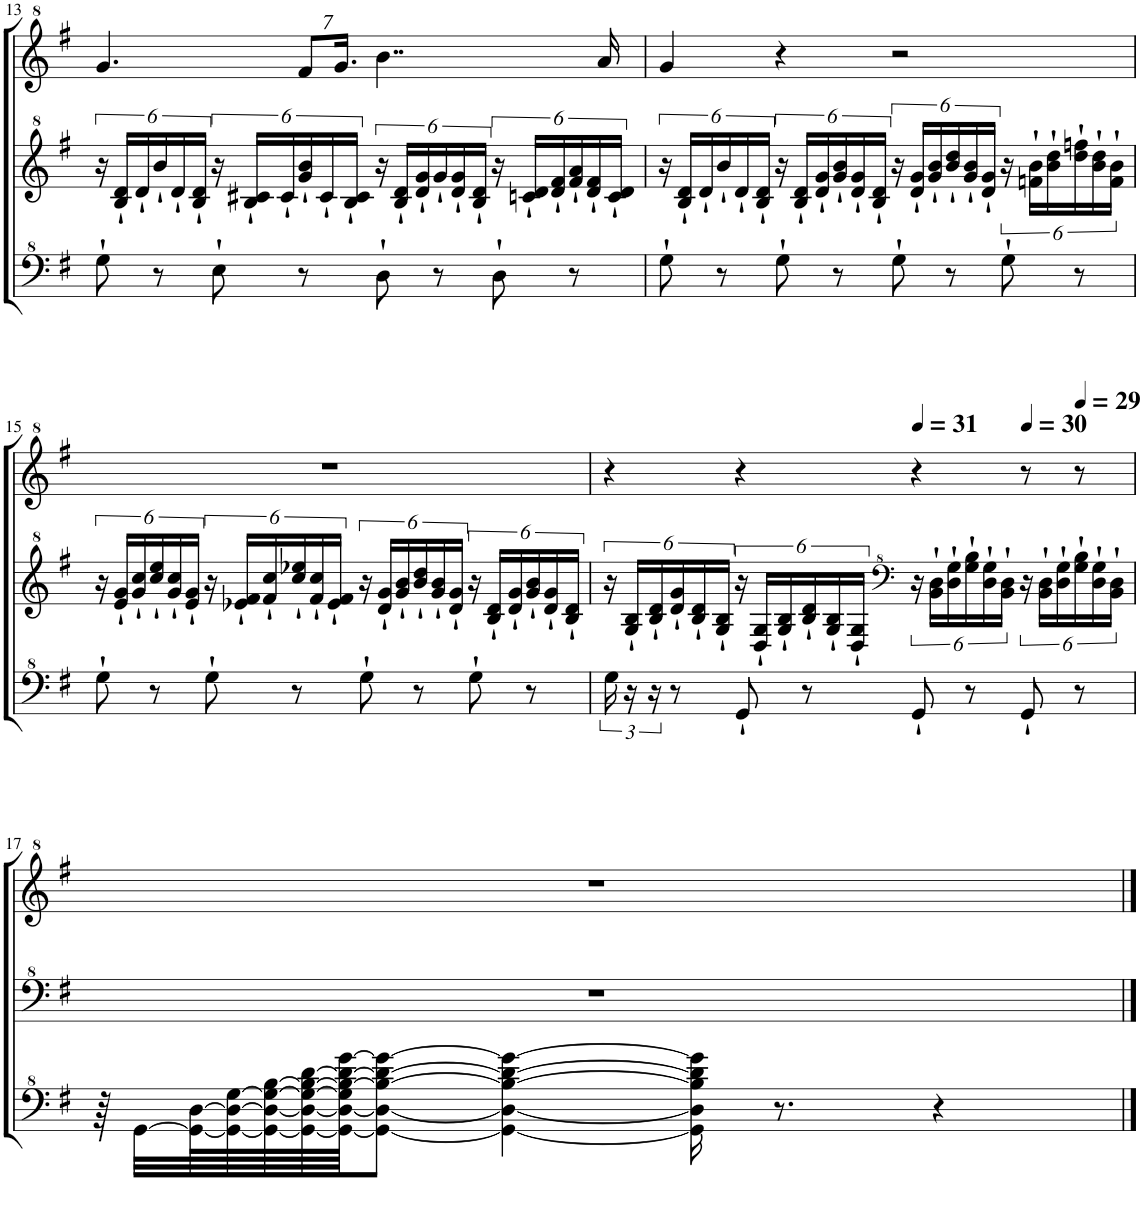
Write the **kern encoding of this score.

**kern	**kern	**kern
*part1	*part1	*part1
*staff3	*staff2	*staff1
*I"Model III	*	*
!!LO:PB:g=z
*clefF^4	*clefG^2	*clefG^2
*k[f#]	*k[f#]	*k[f#]
*M4/4	*M4/4	*M4/4
=13	=13	=13
8g`\	24r	4.gg/
.	24b/` 24dd/`LL	.
.	24dd`/	.
8r	24bb`/	.
.	24dd`/	.
.	24b/` 24dd/`JJ	.
8e`\	24r	.
.	24b/` 24cc#X/`LL	.
.	24cc#`/	.
*	*	*Xbrackettup
8r	24gg/` 24bb/`	14ff#/L
.	24cc#`/	.
.	.	28.gg/Jk
.	24b/` 24cc#/`JJ	.
8d`\	24r	4..bb\
.	24b/` 24dd/`LL	.
.	24dd/` 24gg/`	.
8r	24gg`/	.
.	24dd/` 24gg/`	.
.	24b/` 24dd/`JJ	.
8d`\	24r	.
.	24ccn/` 24dd/`LL	.
.	24dd/` 24ff#/`	.
8r	24ff#/` 24aa/`	.
.	24dd/` 24ff#/`	.
.	.	16aa/
.	24cc/` 24dd/`JJ	.
=14	=14	=14
8g`\	24r	4gg/
.	24b/` 24dd/`LL	.
.	24dd`/	.
8r	24bb`/	.
.	24dd`/	.
.	24b/` 24dd/`JJ	.
8g`\	24r	4r
.	24b/` 24dd/`LL	.
.	24dd/` 24gg/`	.
8r	24gg/` 24bb/`	.
.	24dd/` 24gg/`	.
.	24b/` 24dd/`JJ	.
8g`\	24r	2r
.	24dd/` 24gg/`LL	.
.	24gg/` 24bb/`	.
8r	24bb/` 24ddd/`	.
.	24gg/` 24bb/`	.
.	24dd/` 24gg/`JJ	.
8g`\	24r	.
.	24ffn\` 24bb\`LL	.
.	24bb\` 24ddd\`	.
8r	24ddd\` 24fffn\`	.
.	24bb\` 24ddd\`	.
.	24ff\` 24bb\`JJ	.
!!LO:LB:g=z
=15	=15	=15
8g`\	24r	1r
.	24ee/` 24gg/`LL	.
.	24gg/` 24ccc/`	.
8r	24ccc/` 24eee/`	.
.	24gg/` 24ccc/`	.
.	24ee/` 24gg/`JJ	.
8g`\	24r	.
.	24ee-X/` 24ff#/`LL	.
.	24ff#/` 24ccc/`	.
8r	24ccc/` 24eee-X/`	.
.	24ff#/` 24ccc/`	.
.	24ee-/` 24ff#/`JJ	.
8g`\	24r	.
.	24dd/` 24gg/`LL	.
.	24gg/` 24bb/`	.
8r	24bb/` 24ddd/`	.
.	24gg/` 24bb/`	.
.	24dd/` 24gg/`JJ	.
8g`\	24r	.
.	24b/` 24dd/`LL	.
.	24dd/` 24gg/`	.
8r	24gg/` 24bb/`	.
.	24dd/` 24gg/`	.
.	24b/` 24dd/`JJ	.
=16	=16	=16
24g\	24r	4r
24r	24g/` 24b/`LL	.
24r	24b/` 24dd/`	.
8r	24dd/` 24gg/`	.
.	24b/` 24dd/`	.
.	24g/` 24b/`JJ	.
8G`/	24r	4r
.	24d/` 24g/`LL	.
.	24g/` 24b/`	.
8r	24b/` 24dd/`	.
.	24g/` 24b/`	.
.	24d/` 24g/`JJ	.
*	*clefF^4	*
*	*	*MM31
8G`/	24r	4r
.	24B\` 24d\`LL	.
.	24d\` 24g\`	.
8r	24g\` 24b\`	.
.	24d\` 24g\`	.
.	24B\` 24d\`JJ	.
*	*	*MM30
8G`/	24r	8r
.	24B\` 24d\`LL	.
.	24d\` 24g\`	.
*	*	*MM29
8r	24g\` 24b\`	8r
.	24d\` 24g\`	.
.	24B\` 24d\`JJ	.
!!LO:LB:g=z
=17	=17	=17
64r	1r	1r
[32G\LLL	.	.
64G\_ [64d\L	.	.
64G\_ 64d\_ [64g\	.	.
64G\_ 64d\_ 64g\_ [64b\	.	.
64G\_ 64d\_ 64g\_ 64b\_ [64dd\	.	.
64G\_ 64d\_ 64g\] 64b\_ 64dd\_ [64gg\JJJ	.	.
8G\_ 8d\_ 8b\_ 8dd\_ 8gg\_J	.	.
4G\_ 4d\_ 4b\_ 4dd\_ 4gg\_	.	.
16G\] 16d\] 16b\] 16dd\] 16gg\]	.	.
8.r	.	.
4r	.	.
==	==	==
*-	*-	*-
